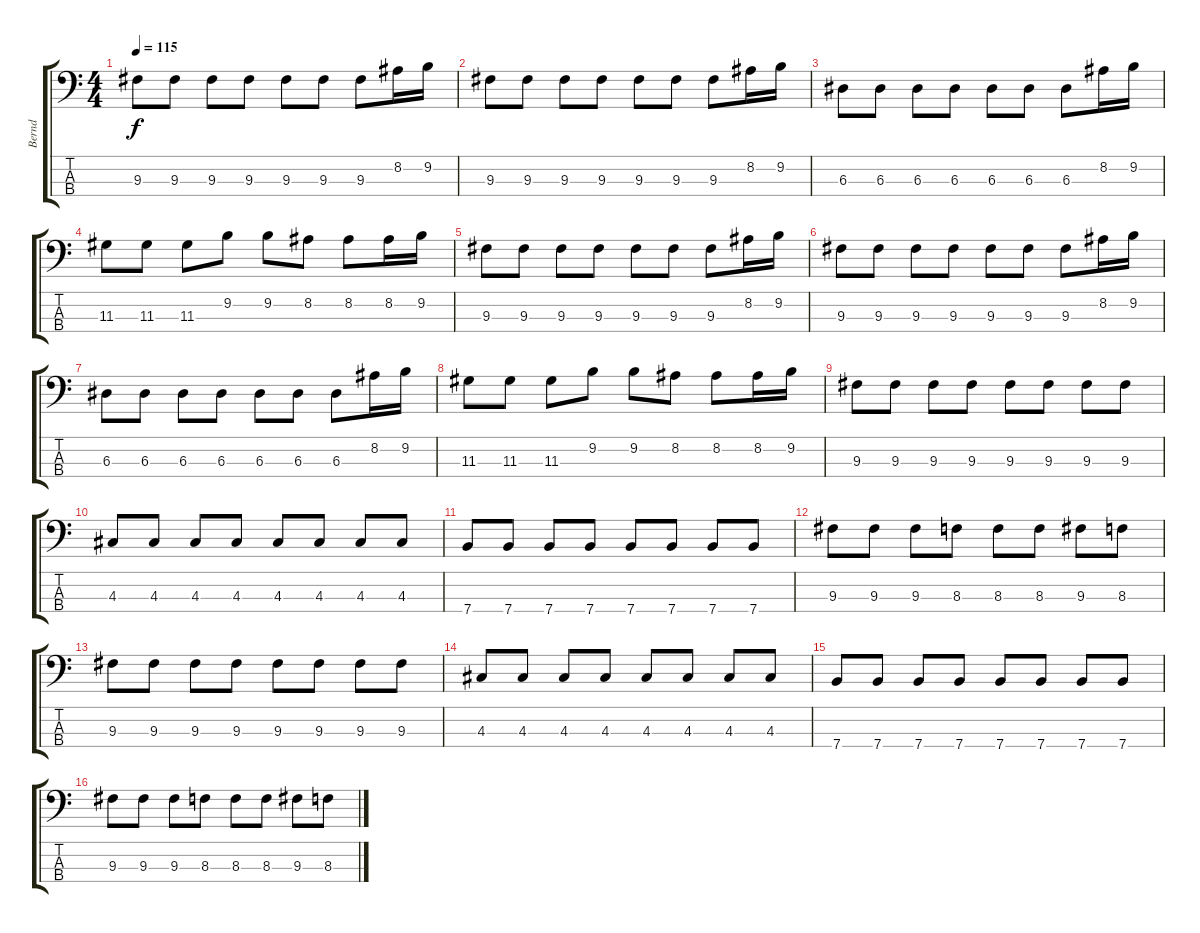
\track ("Bernd" "Bernd") {instrument electricbassfinger}
\staff {score tabs}
\tuning (G2 D2 A1 E1) {hide}
\ts (4 4)
\tempo 115
\clef f4
\ks c
9.3.8{dy f} 9.3.8 9.3.8 9.3.8 9.3.8 9.3.8 9.3.8 8.2.16 9.2.16 |
9.3.8 9.3.8 9.3.8 9.3.8 9.3.8 9.3.8 9.3.8 8.2.16 9.2.16 |
6.3.8 6.3.8 6.3.8 6.3.8 6.3.8 6.3.8 6.3.8 8.2.16 9.2.16 |
11.3.8 11.3.8 11.3.8 9.2.8 9.2.8 8.2.8 8.2.8 8.2.16 9.2.16 |
9.3.8 9.3.8 9.3.8 9.3.8 9.3.8 9.3.8 9.3.8 8.2.16 9.2.16 |
9.3.8 9.3.8 9.3.8 9.3.8 9.3.8 9.3.8 9.3.8 8.2.16 9.2.16 |
6.3.8 6.3.8 6.3.8 6.3.8 6.3.8 6.3.8 6.3.8 8.2.16 9.2.16 |
11.3.8 11.3.8 11.3.8 9.2.8 9.2.8 8.2.8 8.2.8 8.2.16 9.2.16 |
9.3.8 9.3.8 9.3.8 9.3.8 9.3.8 9.3.8 9.3.8 9.3.8 |
4.3.8 4.3.8 4.3.8 4.3.8 4.3.8 4.3.8 4.3.8 4.3.8 |
7.4.8 7.4.8 7.4.8 7.4.8 7.4.8 7.4.8 7.4.8 7.4.8 |
9.3.8 9.3.8 9.3.8 8.3.8 8.3.8 8.3.8 9.3.8 8.3.8 |
9.3.8 9.3.8 9.3.8 9.3.8 9.3.8 9.3.8 9.3.8 9.3.8 |
4.3.8 4.3.8 4.3.8 4.3.8 4.3.8 4.3.8 4.3.8 4.3.8 |
7.4.8 7.4.8 7.4.8 7.4.8 7.4.8 7.4.8 7.4.8 7.4.8 |
9.3.8 9.3.8 9.3.8 8.3.8 8.3.8 8.3.8 9.3.8 8.3.8
